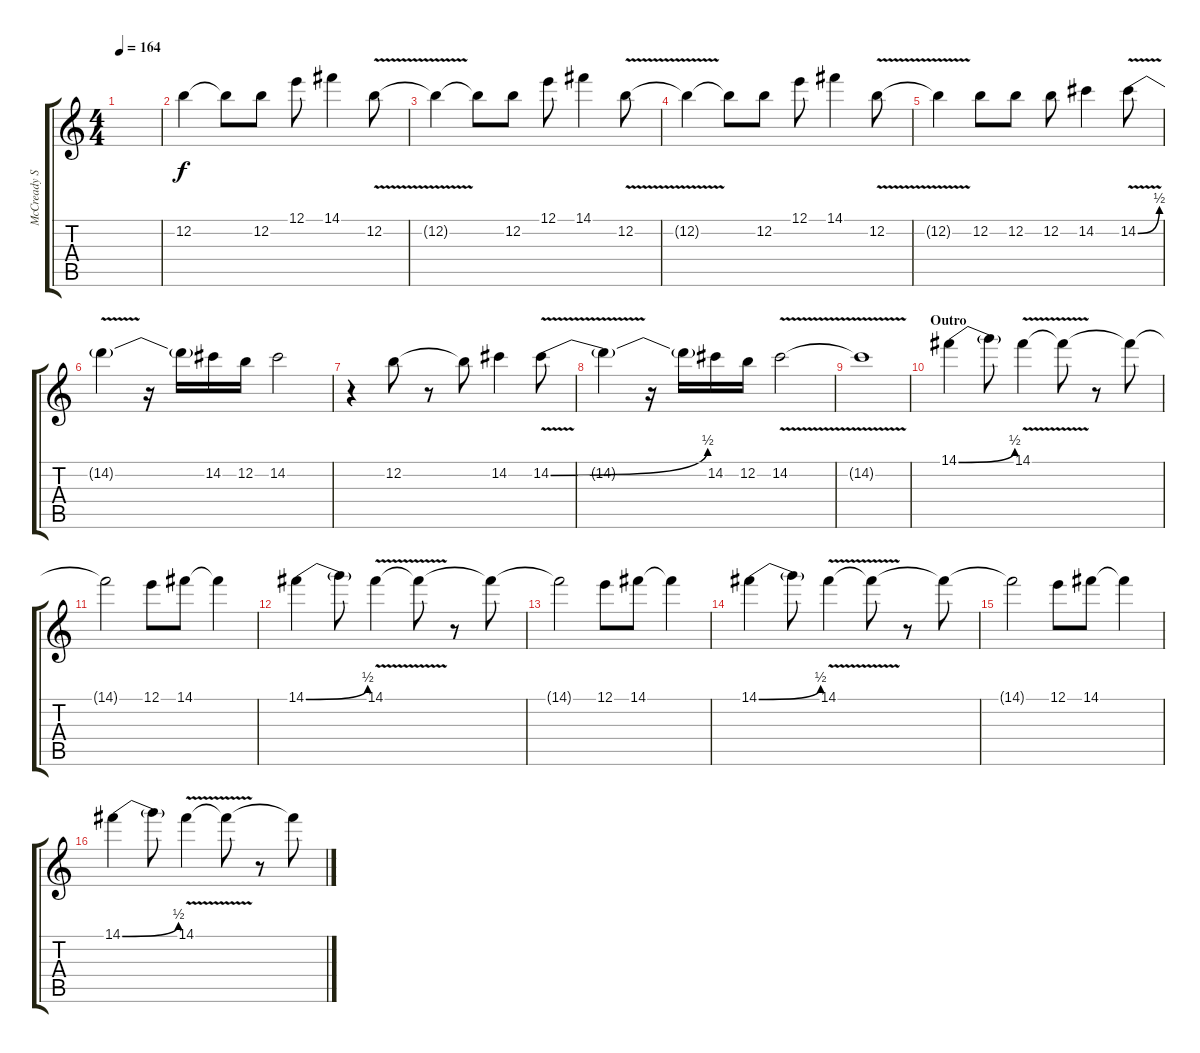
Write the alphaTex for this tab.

\track ("McCready Solo" "McCready S") {instrument overdrivenguitar}
\staff {score tabs}
\tuning (E4 B3 G3 D3 A2 E2) {hide}
\ts (4 4)
\tempo 164
\clef g2
\ks c
|
12.2.4 12.2{t}.8 12.2.8 12.1.8 14.1.4 12.2{v}.8 |
12.2{t}.4 12.2{t}.8 12.2.8 12.1.8 14.1.4 12.2{v}.8 |
12.2{t}.4 12.2{t}.8 12.2.8 12.1.8 14.1.4 12.2{v}.8 |
12.2{t}.4 12.2.8 12.2.8 12.2.8 14.2.4 14.2{be (bend 0 0 60 2) v}.8 |
14.2{t}.4 r.16 14.2{t}.16 14.2.16 12.2.16 14.2.2 |
r.4 12.2.8 r.8 12.2{t}.8 14.2.4 14.2{be (bend 0 0 60 2) v}.8 |
14.2{t}.4 r.16 14.2{t}.16 14.2.16 12.2.16 14.2{v}.2 |
14.2{t}.1 |
\section ("" "Outro")
14.1{be (bend 0 0 60 2)}.4 14.1{t}.8 14.1{v}.4 14.1{t}.8 r.8 14.1{t}.8 |
14.1{t}.2 12.1.8 14.1.8 14.1{t}.4 |
14.1{be (bend 0 0 60 2)}.4 14.1{t}.8 14.1{v}.4 14.1{t}.8 r.8 14.1{t}.8 |
14.1{t}.2 12.1.8 14.1.8 14.1{t}.4 |
14.1{be (bend 0 0 60 2)}.4 14.1{t}.8 14.1{v}.4 14.1{t}.8 r.8 14.1{t}.8 |
14.1{t}.2 12.1.8 14.1.8 14.1{t}.4 |
14.1{be (bend 0 0 60 2)}.4 14.1{t}.8 14.1{v}.4 14.1{t}.8 r.8 14.1{t}.8
